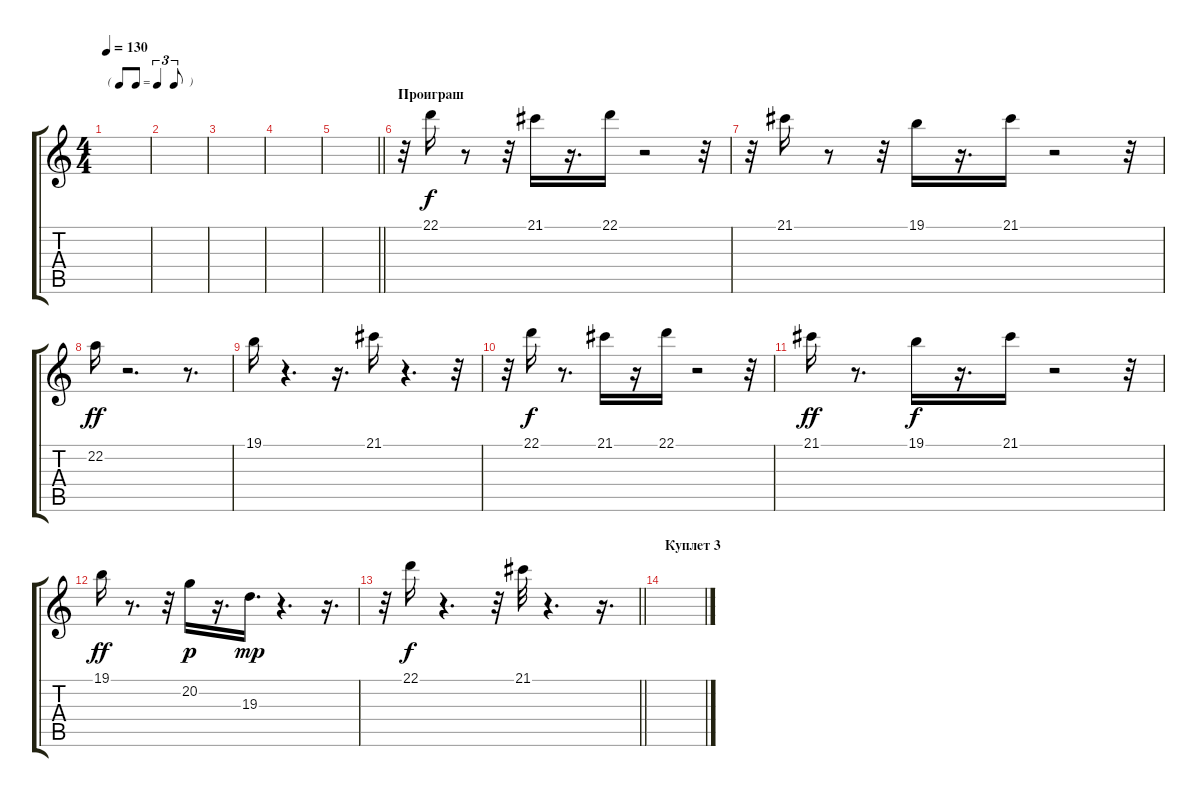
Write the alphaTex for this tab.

\track "" {instrument musicbox}
\staff {score tabs}
\tuning (E4 B3 G3 D3 A2 E2) {hide}
\ts (4 4)
\tf triplet8th
\tempo 130
\clef g2
\ks c
|
|
|
|
\barLineRight lightlight
|
\section ("" "Проиграш")
r.32 22.1.16{dy f} r.8 r.32 21.1.16 r.16{d} 22.1.16 r.2 r.32 |
r.32 21.1.16 r.8 r.32 19.1.16 r.16{d} 21.1.16 r.2 r.32 |
22.2.16{dy ff} r.2{d} r.8{d} |
19.1.16 r.4{d} r.16{d} 21.1.16 r.4{d} r.32 |
r.32 22.1.16{dy f} r.8{d} 21.1.16 r.16 22.1.16 r.2 r.32 |
21.1.16{dy ff} r.8{d} 19.1.16{dy f} r.16{d} 21.1.16 r.2 r.32 |
19.1.16{dy ff} r.8{d} r.32 20.2.16{dy p} r.16{d} 19.3.16{d dy mp} r.4{d} r.16{d} |
\barLineRight lightlight
r.32 22.1.16{dy f} r.4{d} r.32 21.1.32 r.4{d} r.16{d} |
\section ("" "Куплет 3")
